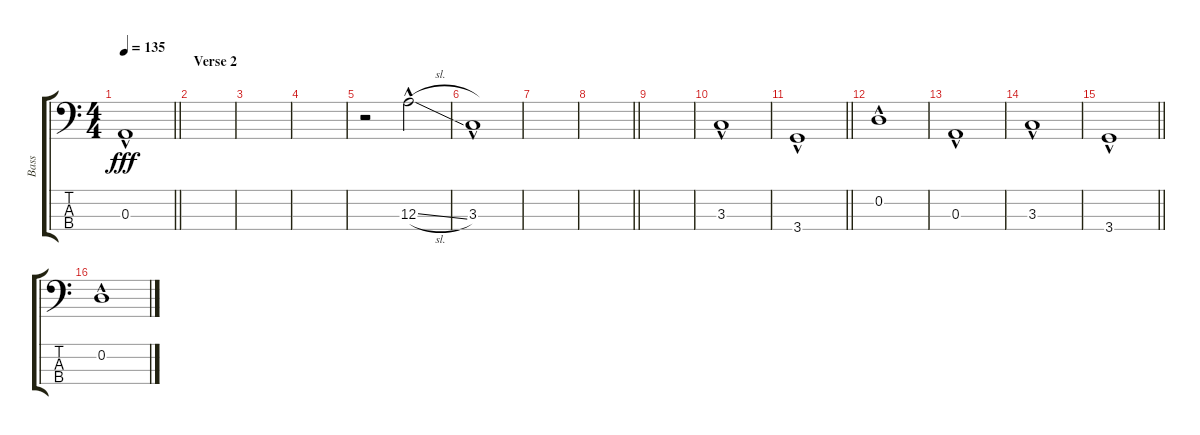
\track ("Bass" "Bass") {instrument electricbassfinger}
\staff {score tabs}
\tuning (G2 D2 A1 E1) {hide}
\ts (4 4)
\tempo 135
\clef f4
\barLineRight lightlight
\ks c
0.3{hac}.1{dy fff} |
\section ("" "Verse 2")
|
|
|
r.2 12.3{sl hac}.2 |
3.3{hac}.1 |
|
\barLineRight lightlight
|
|
3.3{hac}.1 |
\barLineRight lightlight
3.4{hac}.1 |
0.2{hac}.1 |
0.3{hac}.1 |
3.3{hac}.1 |
\barLineRight lightlight
3.4{hac}.1 |
0.2{hac}.1
